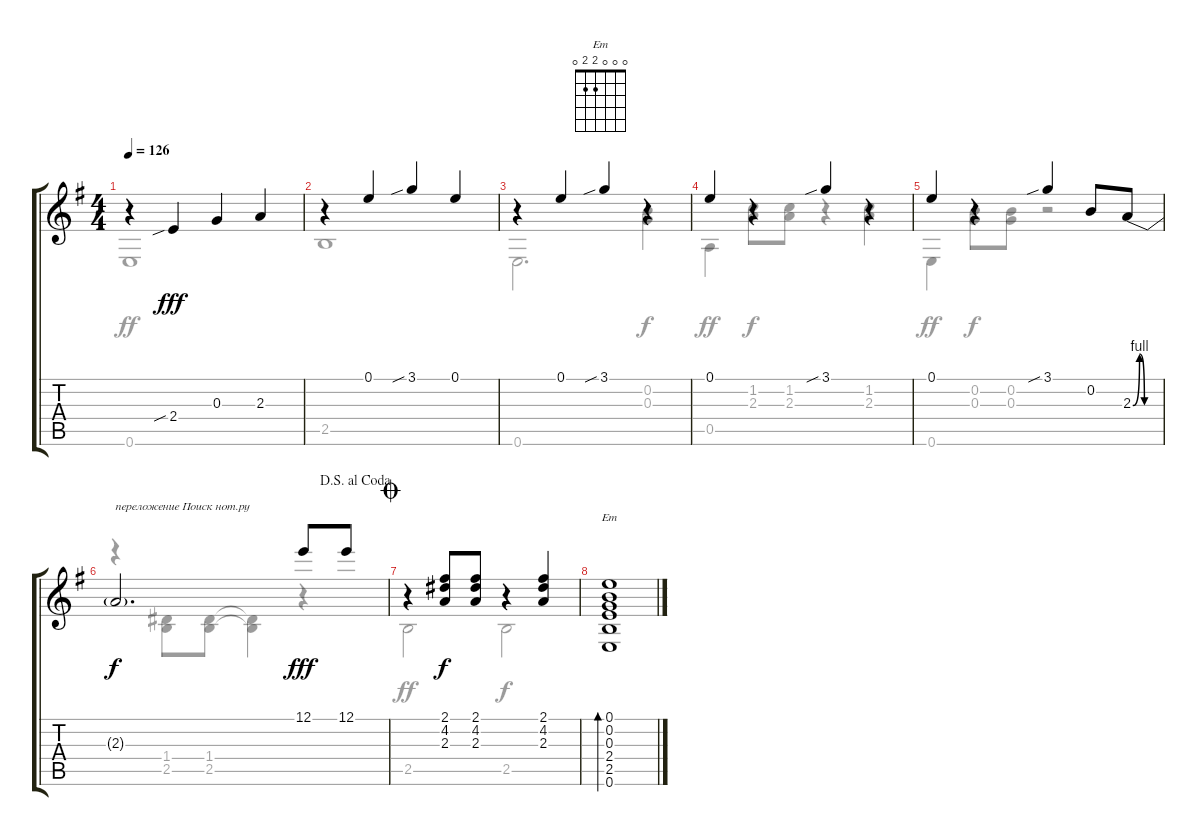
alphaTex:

\track "" {instrument acousticguitarnylon}
\staff {score tabs}
\tuning (E4 B3 G3 D3 A2 E2) {hide}
\chord ("Em" 0 0 0 2 2 0)
\voice
\ts (4 4)
\tempo 126
\clef g2
\ks g
r.4{dy fff} 2.4{sib}.4 0.3.4 2.3.4 |
r.4 0.1.4 3.1{sib}.4 0.1.4 |
r.4 0.1.4 3.1{sib}.4 r.4 |
0.1.4 r.4 3.1{sib}.4 r.4 |
0.1.4 r.4 3.1{sib}.4 0.2.8 2.3{be (custom 0 0 15 4 26 0 35 0 60 0)}.8 |
\jump dalsegnoalcoda
2.3{t}.2{d txt "переложение Поиск нот.ру" dy f} 12.1.8{dy fff} 12.1.8 |
\jump coda
r.4 (2.1 4.2 2.3).8{dy f} (2.1 4.2 2.3).8 r.4 (2.1 4.2 2.3).4 |
(0.1 0.2 0.3 2.4 2.5 0.6).1{bd 240 ch "Em"}
\voice
\clef g2
\ottava regular
\simile none
\ks g
0.6.1{dy ff} |
2.5.1 |
0.6.2{d} (0.2 0.3).4{dy f} |
0.5.4{dy ff} (1.2 2.3).8{dy f} (1.2 2.3).8 r.4 (1.2 2.3).4 |
0.6.4{dy ff} (0.2 0.3).8{dy f} (0.2 0.3).8 r.2 |
r.4 (1.4 2.5).8 (1.4 2.5).8 (1.4{t} 2.5{t}).4 r.4 |
2.5.2{dy ff} 2.5.2{dy f} |
